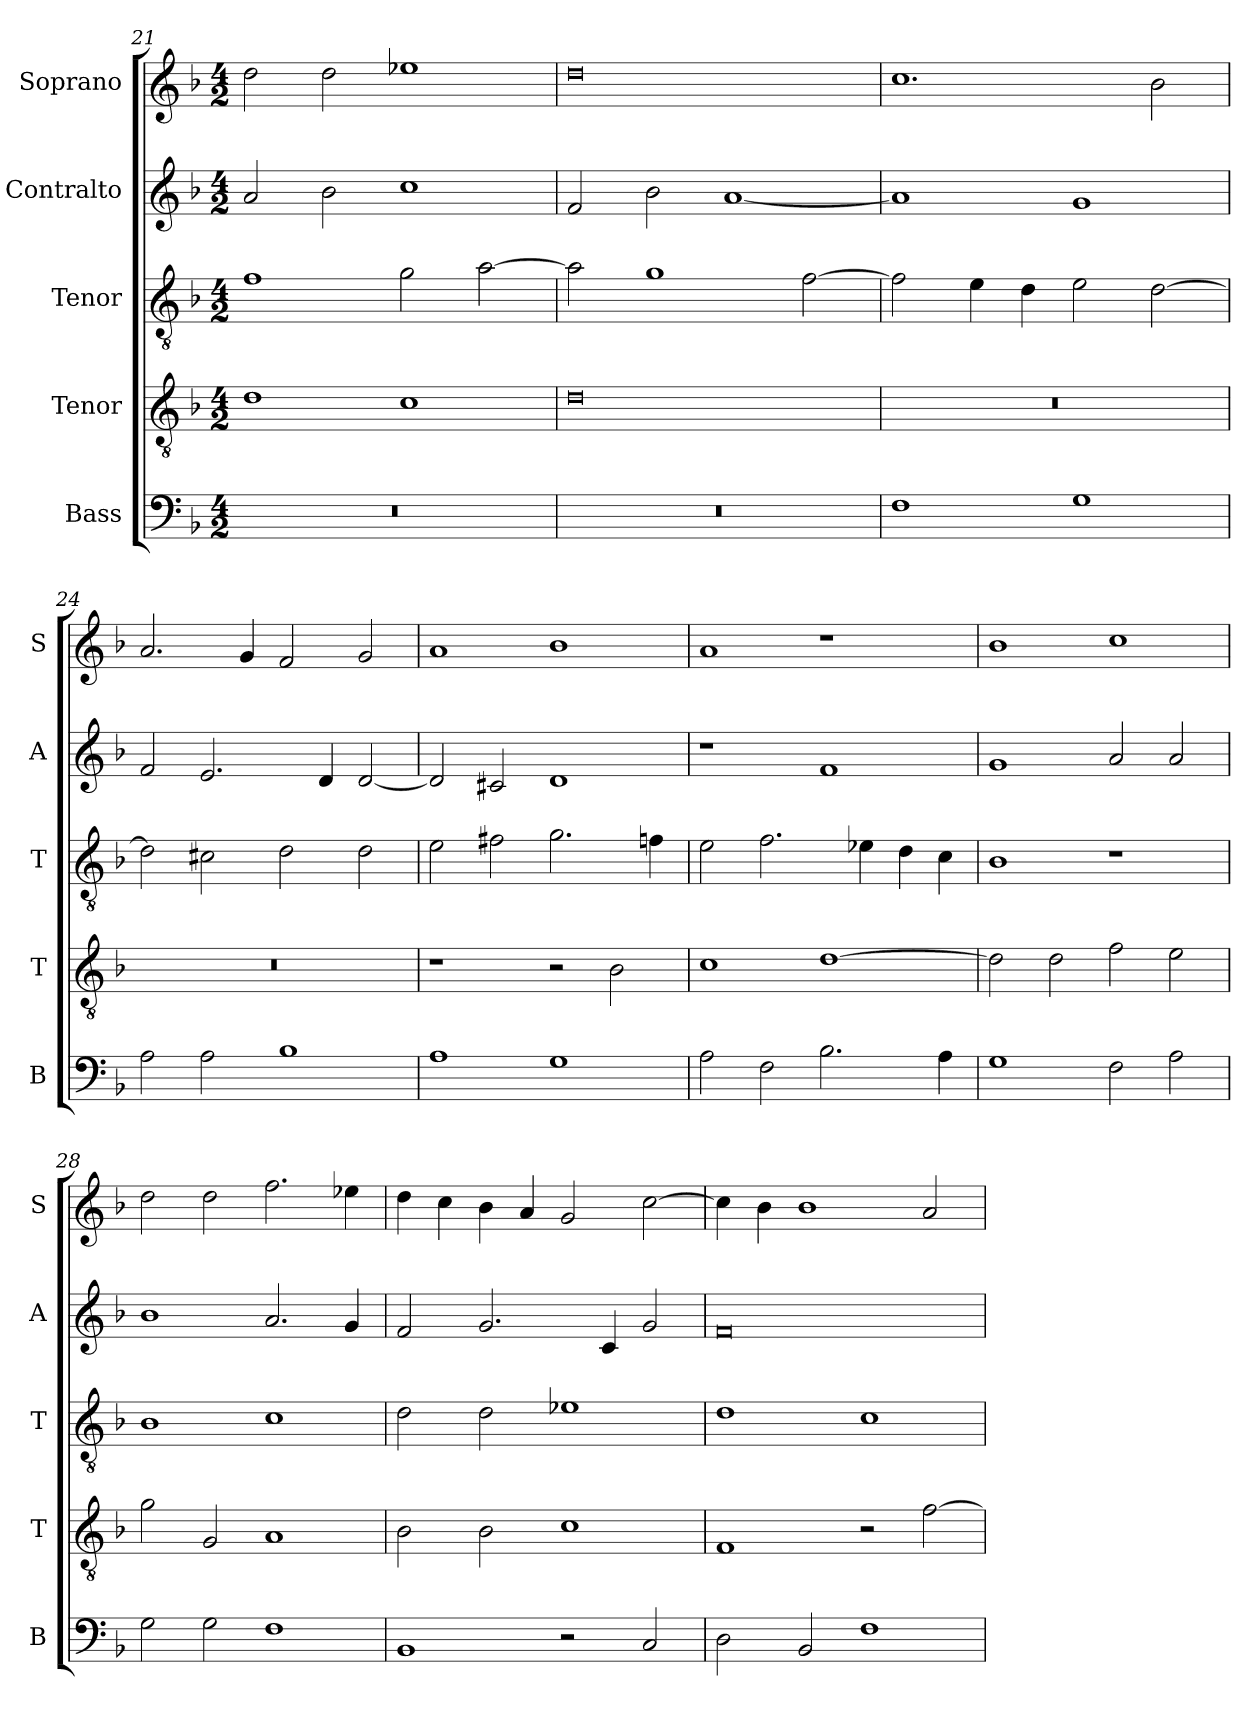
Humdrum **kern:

**kern	**kern	**kern	**kern	**kern
*part5	*part4	*part3	*part2	*part1
*staff5	*staff4	*staff3	*staff2	*staff1
*I"Bass	*I"Tenor	*I"Tenor	*I"Contralto	*I"Soprano
*I'B	*I'T	*I'T	*I'A	*I'S
*clefF4	*clefGv2	*clefGv2	*clefG2	*clefG2
*k[b-]	*k[b-]	*k[b-]	*k[b-]	*k[b-]
*G:dor	*G:dor	*G:dor	*G:dor	*G:dor
*M4/2	*M4/2	*M4/2	*M4/2	*M4/2
=21	=21	=21	=21	=21
0r	1d	1f	2a	2dd
.	.	.	2b-	2dd
.	1c	2g	1cc	1ee-X
.	.	[2a	.	.
=22	=22	=22	=22	=22
0r	0d	2a]	2f	0dd
.	.	1g	2b-	.
.	.	.	[1a	.
.	.	[2f	.	.
=23	=23	=23	=23	=23
1F	0r	2f]	1a]	1.cc
.	.	4e	.	.
.	.	4d	.	.
1G	.	2e	1g	.
.	.	[2d	.	2b-
=24	=24	=24	=24	=24
2A	0r	2d]	2f	2.a
2A	.	2c#X	2.e	.
.	.	.	.	4g
1B-	.	2d	.	2f
.	.	.	4d	.
.	.	2d	[2d	2g
=25	=25	=25	=25	=25
1A	1r	2e	2d]	1a
.	.	2f#X	2c#X	.
1G	2r	2.g	1d	1b-
.	2B-	.	.	.
.	.	4fn	.	.
=26	=26	=26	=26	=26
2A	1c	2e	1r	1a
2F	.	2.f	.	.
2.B-	[1d	.	1f	1r
.	.	4e-X	.	.
.	.	4d	.	.
4A	.	4c	.	.
=27	=27	=27	=27	=27
1G	2d]	1B-	1g	1b-
.	2d	.	.	.
2F	2f	1r	2a	1cc
2A	2e	.	2a	.
=28	=28	=28	=28	=28
2G	2g	1B-	1b-	2dd
2G	2G	.	.	2dd
1F	1A	1c	2.a	2.ff
.	.	.	4g	4ee-X
=29	=29	=29	=29	=29
1BB-	2B-	2d	2f	4dd
.	.	.	.	4cc
.	2B-	2d	2.g	4b-
.	.	.	.	4a
2r	1c	1e-X	.	2g
.	.	.	4c	.
2C	.	.	2g	[2cc
=30	=30	=30	=30	=30
2D	1F	1d	0f	4cc]
.	.	.	.	4b-
2BB-	.	.	.	1b-
1F	2r	1c	.	.
.	[2f	.	.	2a
=	=	=	=	=
*-	*-	*-	*-	*-
